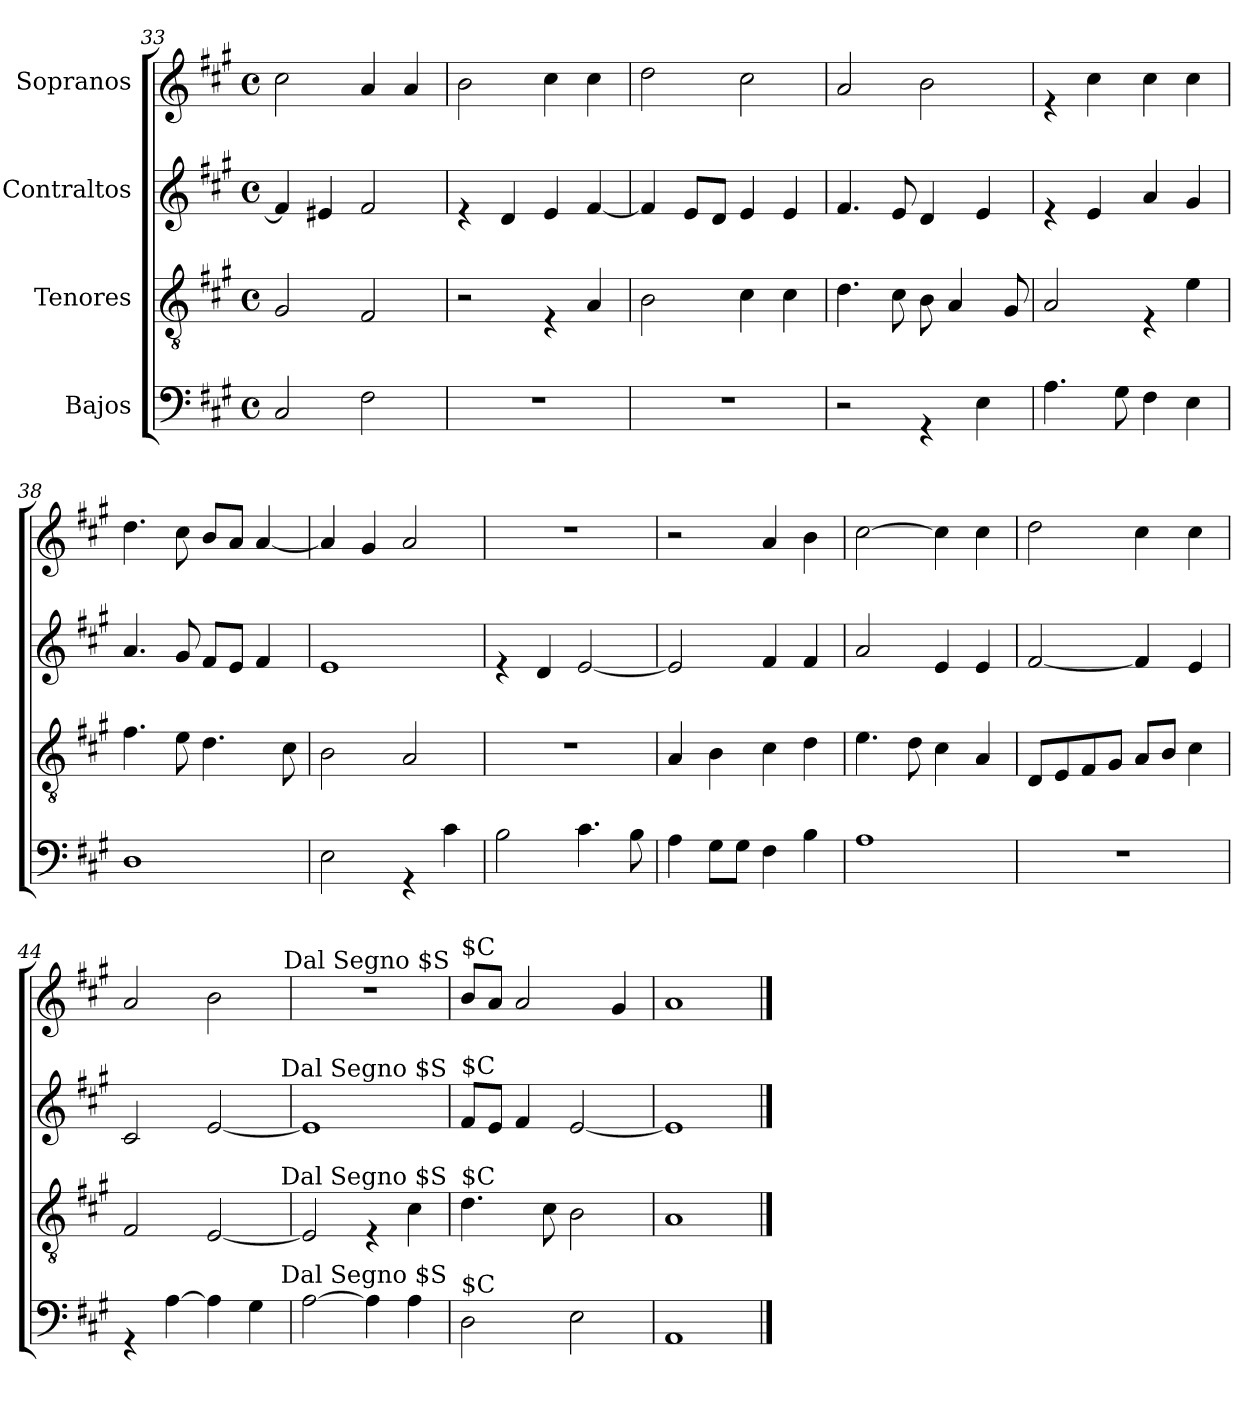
**kern	**kern	**kern	**kern
*part4	*part3	*part2	*part1
*staff4	*staff3	*staff2	*staff1
*I"Bajos	*I"Tenores	*I"Contraltos	*I"Sopranos
!!LO:LB:g=z
*clefF4	*clefGv2	*clefG2	*clefG2
*k[f#c#g#]	*k[f#c#g#]	*k[f#c#g#]	*k[f#c#g#]
*A:	*A:	*A:	*A:
*M4/4	*M4/4	*M4/4	*M4/4
*met(c)	*met(c)	*met(c)	*met(c)
=33	=33	=33	=33
2C#/	2G#/	4f#/]	2cc#\
.	.	4e#X/	.
2F#\	2F#/	2f#/	4a/
.	.	.	4a/
=34	=34	=34	=34
1r	2r	4re	2b\
.	.	4d/	.
.	4rE	4e/	4cc#\
.	4A/	[<4f#/	4cc#\
=35	=35	=35	=35
1r	2B\	4f#/]	2dd\
.	.	8e/L	.
.	.	8d/J	.
.	4c#\	4e/	2cc#\
.	4c#\	4e/	.
=36	=36	=36	=36
2r	4.d\	4.f#/	2a/
.	8c#\	8e/	.
4rGG	8B\	4d/	2b\
.	4A/	.	.
4E\	.	4e/	.
.	8G#/	.	.
=37	=37	=37	=37
4.A\	2A/	4re	4re
.	.	4e/	4cc#\
8G#\	.	.	.
4F#\	4rE	4a/	4cc#\
4E\	4e\	4g#/	4cc#\
!!LO:LB:g=z
=38	=38	=38	=38
1D	4.f#\	4.a/	4.dd\
.	8e\	8g#/	8cc#\
.	4.d\	8f#/L	8b/L
.	.	8e/J	8a/J
.	.	4f#/	[<4a/
.	8c#\	.	.
=39	=39	=39	=39
2E\	2B\	1e	4a/]
.	.	.	4g#/
4rGG	2A/	.	2a/
4c#\	.	.	.
=40	=40	=40	=40
2B\	1r	4re	1r
.	.	4d/	.
4.c#\	.	[<2e/	.
8B\	.	.	.
=41	=41	=41	=41
4A\	4A/	2e/]	2r
8G#\L	4B\	.	.
8G#\J	.	.	.
4F#\	4c#\	4f#/	4a/
4B\	4d\	4f#/	4b\
=42	=42	=42	=42
1A	4.e\	2a/	[>2cc#\
.	8d\	.	.
.	4c#\	4e/	4cc#\]
.	4A/	4e/	4cc#\
!!LO:PB:g=z
=43	=43	=43	=43
1r	8D/L	[<2f#/	2dd\
.	8E/	.	.
.	8F#/	.	.
.	8G#/J	.	.
.	8A/L	4f#/]	4cc#\
.	8B/J	.	.
.	4c#\	4e/	4cc#\
=44	=44	=44	=44
4rGG	2F#/	2c#/	2a/
[>4A\	.	.	.
4A\]	[<2E/	[<2e/	2b\
4G#\	.	.	.
=45	=45	=45	=45
[>2A\	2E/]	1e]	1r
4A\]	4rE	.	.
4A\	4c#\	.	.
!	!	!	!LO:TX:a:rj:t=Dal Segno $S
!	!	!LO:TX:a:rj:t=Dal Segno $S	!
!	!LO:TX:a:rj:t=Dal Segno $S	!	!
!LO:TX:a:rj:t=Dal Segno $S	!	!	!
=46	=46	=46	=46
!	!	!	!LO:TX:a:t=$C
!	!	!LO:TX:a:t=$C	!
!	!LO:TX:a:t=$C	!	!
!LO:TX:a:t=$C	!	!	!
2D\	4.d\	8f#/L	8b/L
.	.	8e/J	8a/J
.	.	4f#/	2a/
.	8c#\	.	.
2E\	2B\	[<2e/	.
.	.	.	4g#/
=47	=47	=47	=47
1AA	1A	1e]	1a
==	==	==	==
*-	*-	*-	*-
